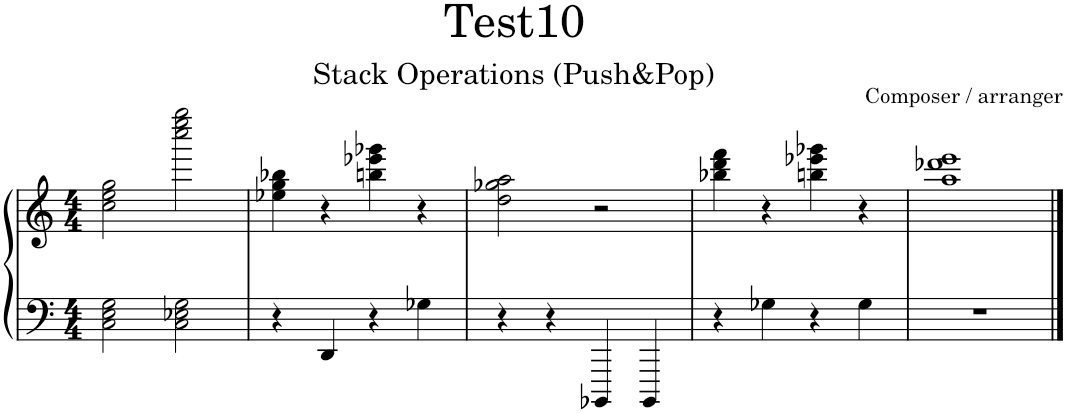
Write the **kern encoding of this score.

**kern	**kern
*part1	*part1
*staff2	*staff1
*I"Piano	*
*I'Pno.	*
*clefF4	*clefG2
*k[]	*k[]
*M4/4	*M4/4
=1	=1
2C\ 2E\ 2G\	2cc\ 2ee\ 2gg\
2C\ 2E-X\ 2G\	2cccc\ 2eeee\ 2gggg\
=2	=2
4r	4ee-X\ 4gg\ 4bb-X\
4DD/	4r
4r	4bbn\ 4eee-X\ 4ggg-X\
4G-X\	4r
=3	=3
4r	2dd\ 2gg-X\ 2aa\
4r	.
4BBBB-X/	2r
4BBBB-/	.
=4	=4
4r	4bb-X\ 4ddd\ 4fff\
4G-X\	4r
4r	4bbn\ 4eee-X\ 4ggg-X\
4G-\	4r
=5	=5
1r	1aa 1ddd-X 1eee
==	==
*-	*-
